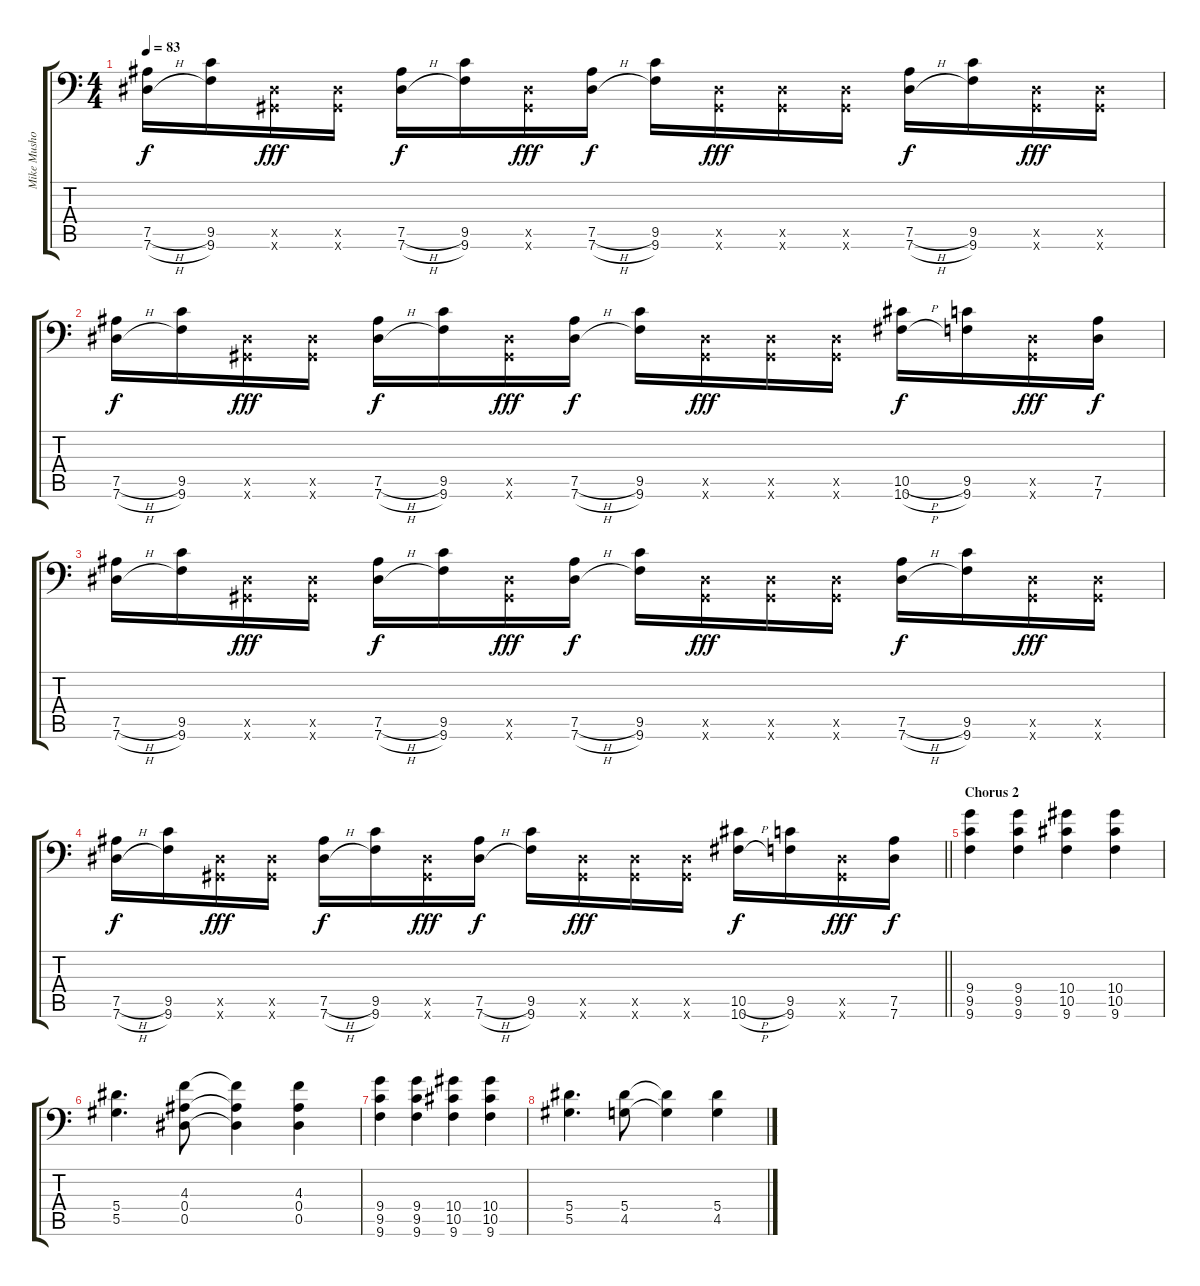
\track ("Mike Mushok" "Mike Musho") {instrument overdrivenguitar}
\staff {score tabs}
\tuning (Bb3 Gb3 Db3 Bb2 Eb2 Ab1) {hide}
\ts (4 4)
\tempo 83
\clef f4
\ks c
(7.5{h} 7.6{h}).16{dy f} (9.5 9.6).16 (0.5{x} 0.6{x}).16{dy fff} (0.5{x} 0.6{x}).16 (7.5{h} 7.6{h}).16{dy f} (9.5 9.6).16 (0.5{x} 0.6{x}).16{dy fff} (7.5{h} 7.6{h}).16{dy f} (9.5 9.6).16 (0.5{x} 0.6{x}).16{dy fff} (0.5{x} 0.6{x}).16 (0.5{x} 0.6{x}).16 (7.5{h} 7.6{h}).16{dy f} (9.5 9.6).16 (0.5{x} 0.6{x}).16{dy fff} (0.5{x} 0.6{x}).16 |
(7.5{h} 7.6{h}).16{dy f} (9.5 9.6).16 (0.5{x} 0.6{x}).16{dy fff} (0.5{x} 0.6{x}).16 (7.5{h} 7.6{h}).16{dy f} (9.5 9.6).16 (0.5{x} 0.6{x}).16{dy fff} (7.5{h} 7.6{h}).16{dy f} (9.5 9.6).16 (0.5{x} 0.6{x}).16{dy fff} (0.5{x} 0.6{x}).16 (0.5{x} 0.6{x}).16 (10.5{h} 10.6{h}).16{dy f} (9.5 9.6).16 (0.5{x} 0.6{x}).16{dy fff} (7.5 7.6).16{dy f} |
(7.5{h} 7.6{h}).16 (9.5 9.6).16 (0.5{x} 0.6{x}).16{dy fff} (0.5{x} 0.6{x}).16 (7.5{h} 7.6{h}).16{dy f} (9.5 9.6).16 (0.5{x} 0.6{x}).16{dy fff} (7.5{h} 7.6{h}).16{dy f} (9.5 9.6).16 (0.5{x} 0.6{x}).16{dy fff} (0.5{x} 0.6{x}).16 (0.5{x} 0.6{x}).16 (7.5{h} 7.6{h}).16{dy f} (9.5 9.6).16 (0.5{x} 0.6{x}).16{dy fff} (0.5{x} 0.6{x}).16 |
\barLineRight lightlight
(7.5{h} 7.6{h}).16{dy f} (9.5 9.6).16 (0.5{x} 0.6{x}).16{dy fff} (0.5{x} 0.6{x}).16 (7.5{h} 7.6{h}).16{dy f} (9.5 9.6).16 (0.5{x} 0.6{x}).16{dy fff} (7.5{h} 7.6{h}).16{dy f} (9.5 9.6).16 (0.5{x} 0.6{x}).16{dy fff} (0.5{x} 0.6{x}).16 (0.5{x} 0.6{x}).16 (10.5{h} 10.6{h}).16{dy f} (9.5 9.6).16 (0.5{x} 0.6{x}).16{dy fff} (7.5 7.6).16{dy f} |
\section ("" "Chorus 2")
(9.4 9.5 9.6).4 (9.4 9.5 9.6).4 (10.4 10.5 9.6).4 (10.4 10.5 9.6).4 |
(5.4 5.5).4{d} (4.3 0.4 0.5).8 (4.3{t} 0.4{t} 0.5{t}).4 (4.3 0.4 0.5).4 |
(9.4 9.5 9.6).4 (9.4 9.5 9.6).4 (10.4 10.5 9.6).4 (10.4 10.5 9.6).4 |
(5.4 5.5).4{d} (5.4 4.5).8 (5.4{t} 4.5{t}).4 (5.4 4.5).4
